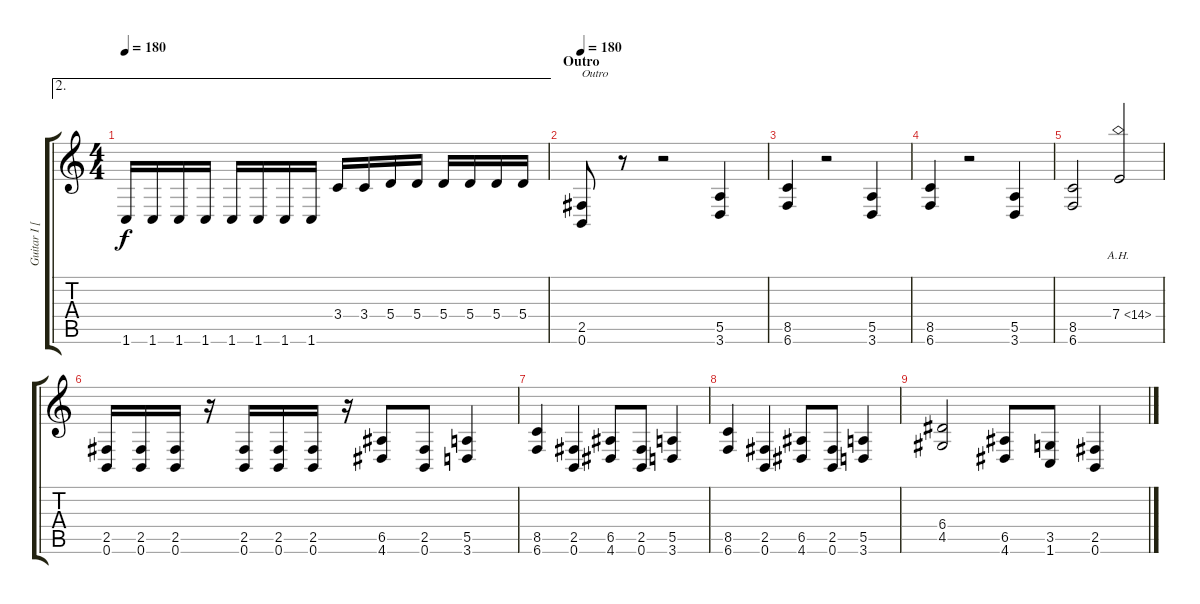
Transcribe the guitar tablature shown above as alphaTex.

\track ("Guitar I [Jon Levasseur]" "Guitar I [") {instrument distortionguitar}
\staff {score tabs}
\tuning (B3 Gb3 D3 A2 E2 B1) {hide}
\ae 2
\ts (4 4)
\tempo 180
\clef g2
\ks c
1.6.16{dy f} 1.6.16 1.6.16 1.6.16 1.6.16 1.6.16 1.6.16 1.6.16 3.4.16 3.4.16 5.4.16 5.4.16 5.4.16 5.4.16 5.4.16 5.4.16 |
\section ("" "Outro")
\tempo 180
(2.5 0.6).8{txt "Outro"} r.8 r.2 (5.5 3.6).4 |
(8.5 6.6).4 r.2 (5.5 3.6).4 |
(8.5 6.6).4 r.2 (5.5 3.6).4 |
(8.5 6.6).2 7.4{ah 7}.2 |
(2.5 0.6).16 (2.5 0.6).16 (2.5 0.6).16 r.16 (2.5 0.6).16 (2.5 0.6).16 (2.5 0.6).16 r.16 (6.5 4.6).8 (2.5 0.6).8 (5.5 3.6).4 |
(8.5 6.6).4 (2.5 0.6).4 (6.5 4.6).8 (2.5 0.6).8 (5.5 3.6).4 |
(8.5 6.6).4 (2.5 0.6).4 (6.5 4.6).8 (2.5 0.6).8 (5.5 3.6).4 |
(6.4 4.5).2 (6.5 4.6).8 (3.5 1.6).8 (2.5 0.6).4
